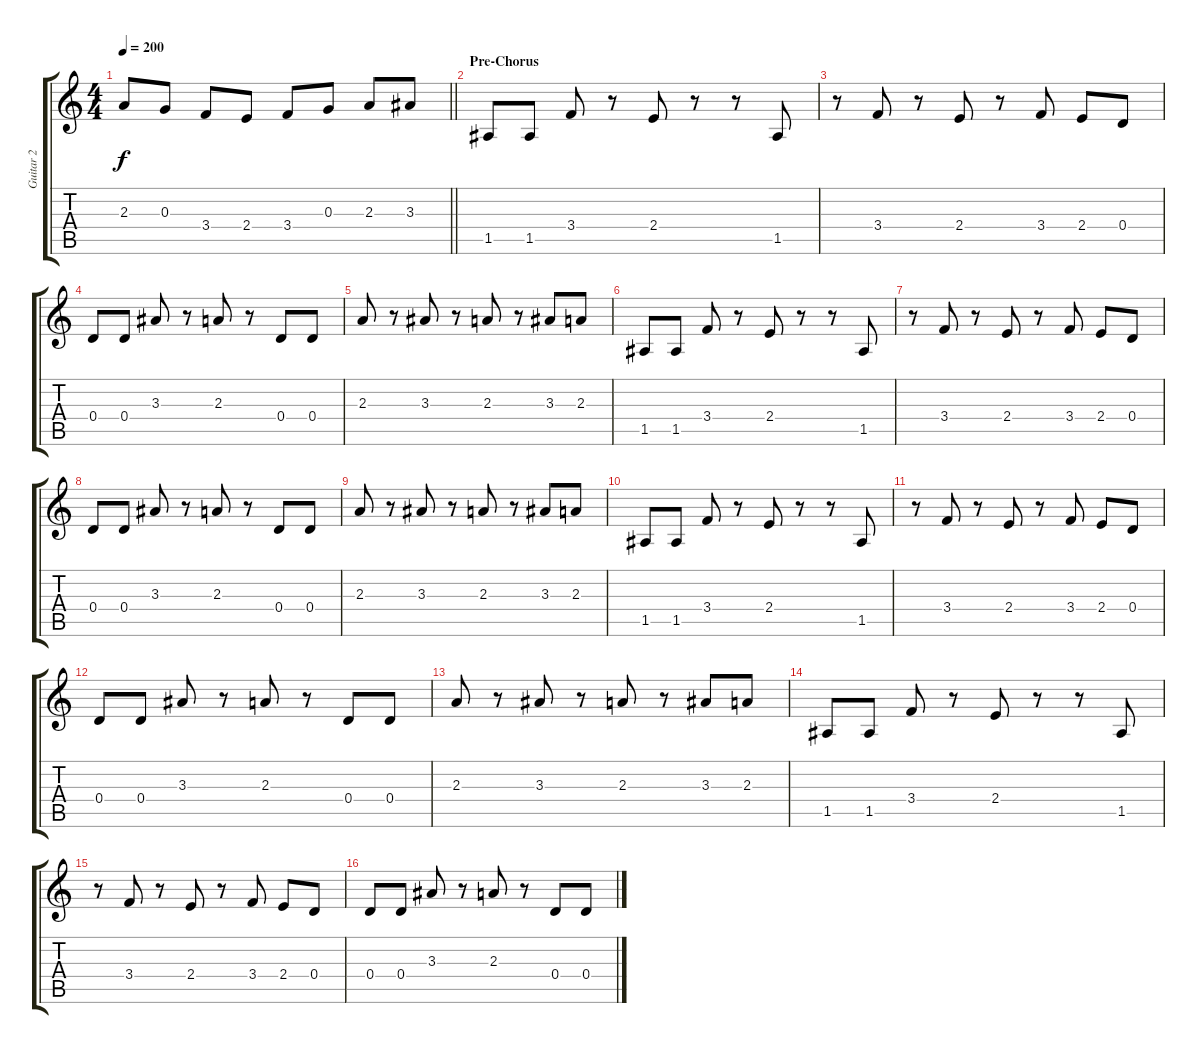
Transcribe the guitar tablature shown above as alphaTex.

\track ("Guitar 2" "Guitar 2") {instrument distortionguitar}
\staff {score tabs}
\tuning (E4 B3 G3 D3 A2 D2) {hide}
\ts (4 4)
\tempo 200
\clef g2
\barLineRight lightlight
\ks c
2.3.8{dy f} 0.3.8 3.4.8 2.4.8 3.4.8 0.3.8 2.3.8 3.3.8 |
\section ("" "Pre-Chorus")
1.5.8 1.5.8 3.4.8 r.8 2.4.8 r.8 r.8 1.5.8 |
r.8 3.4.8 r.8 2.4.8 r.8 3.4.8 2.4.8 0.4.8 |
0.4.8 0.4.8 3.3.8 r.8 2.3.8 r.8 0.4.8 0.4.8 |
2.3.8 r.8 3.3.8 r.8 2.3.8 r.8 3.3.8 2.3.8 |
1.5.8 1.5.8 3.4.8 r.8 2.4.8 r.8 r.8 1.5.8 |
r.8 3.4.8 r.8 2.4.8 r.8 3.4.8 2.4.8 0.4.8 |
0.4.8 0.4.8 3.3.8 r.8 2.3.8 r.8 0.4.8 0.4.8 |
2.3.8 r.8 3.3.8 r.8 2.3.8 r.8 3.3.8 2.3.8 |
1.5.8 1.5.8 3.4.8 r.8 2.4.8 r.8 r.8 1.5.8 |
r.8 3.4.8 r.8 2.4.8 r.8 3.4.8 2.4.8 0.4.8 |
0.4.8 0.4.8 3.3.8 r.8 2.3.8 r.8 0.4.8 0.4.8 |
2.3.8 r.8 3.3.8 r.8 2.3.8 r.8 3.3.8 2.3.8 |
1.5.8 1.5.8 3.4.8 r.8 2.4.8 r.8 r.8 1.5.8 |
r.8 3.4.8 r.8 2.4.8 r.8 3.4.8 2.4.8 0.4.8 |
0.4.8 0.4.8 3.3.8 r.8 2.3.8 r.8 0.4.8 0.4.8
